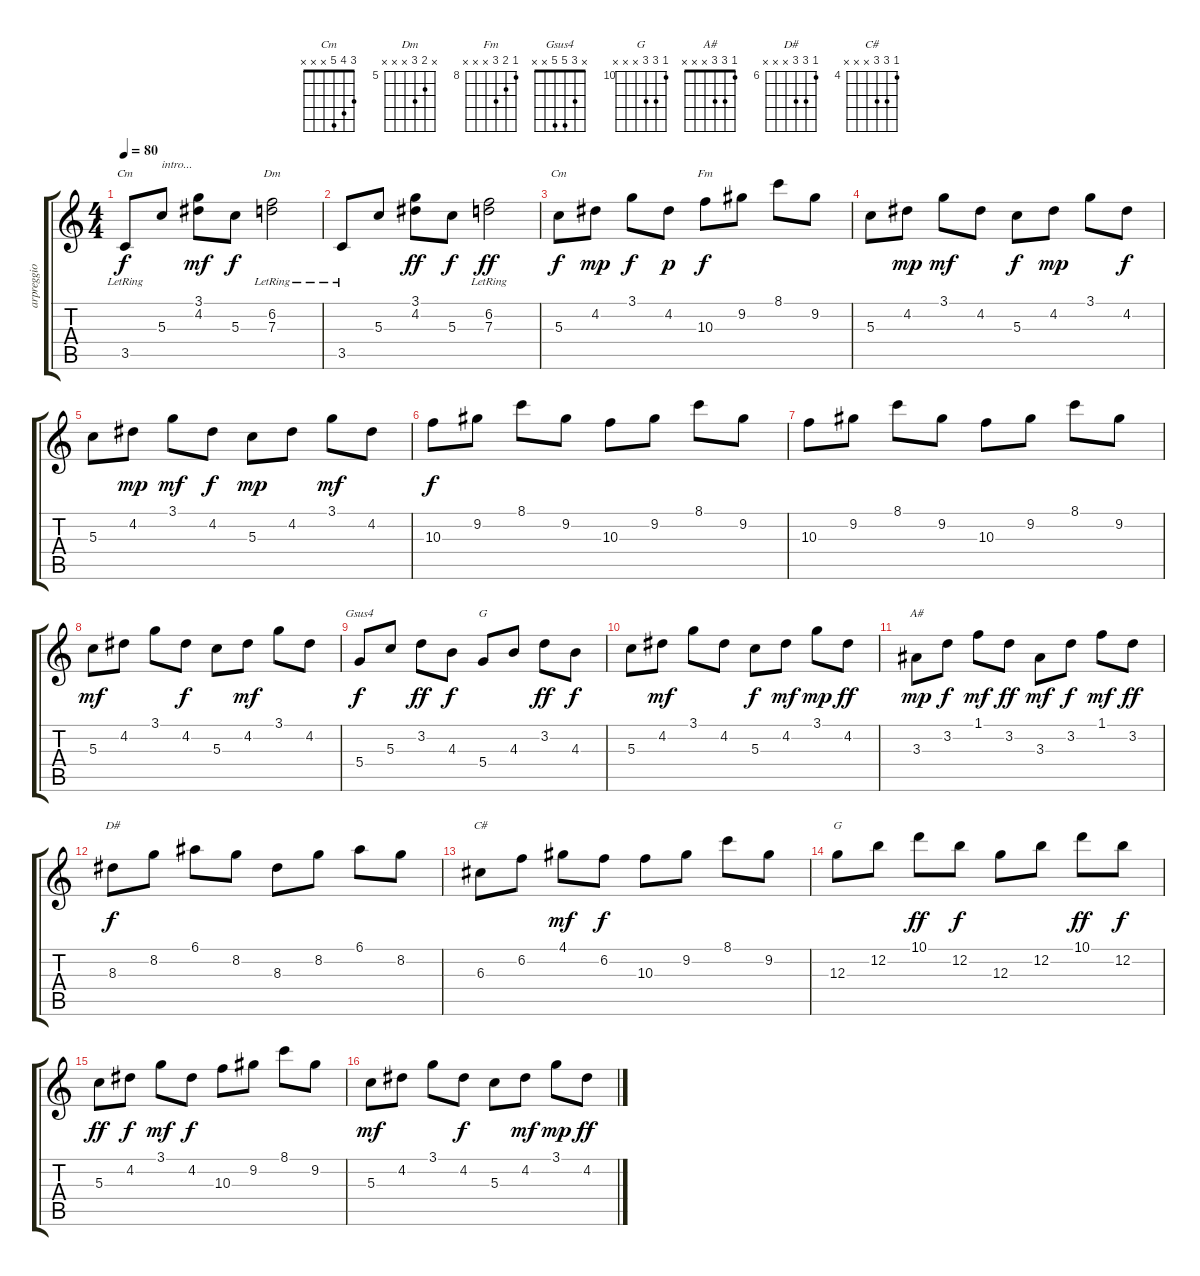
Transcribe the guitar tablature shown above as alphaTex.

\track ("arpreggio" "arpreggio") {instrument acousticguitarsteel}
\staff {score tabs}
\tuning (E4 B3 G3 D3 A2 E2) {hide}
\chord ("Cm" 3 4 5 x 3 x)
\chord ("Dm" x 6 7 x x x) {firstfret 5}
\chord ("Cm" 3 4 5 x x x)
\chord ("Fm" 8 9 10 x x x) {firstfret 8}
\chord ("Gsus4" x 3 5 5 x x)
\chord ("G" x 3 4 5 x x)
\chord ("A#" 1 3 3 x x x)
\chord ("D#" 6 8 8 x x x) {firstfret 6}
\chord ("C#" 4 6 6 x x x) {firstfret 4}
\chord ("G" 10 12 12 x x x) {firstfret 10}
\ts (4 4)
\tempo 80
\clef g2
\ks c
3.5{lr}.8{ch "Cm" dy f instrument acousticguitarsteel} 5.3.8{txt "intro..."} (3.1 4.2).8{dy mf} 5.3.8{dy f} (6.2 7.3{lr}).2{ch "Dm"} |
3.5{lr}.8 5.3.8 (3.1 4.2).8{dy ff} 5.3.8{dy f} (6.2 7.3{lr}).2{dy ff} |
5.3.8{ch "Cm" dy f} 4.2.8{dy mp} 3.1.8{dy f} 4.2.8{dy p} 10.3.8{ch "Fm" dy f} 9.2.8 8.1.8 9.2.8 |
5.3.8 4.2.8{dy mp} 3.1.8{dy mf} 4.2.8 5.3.8{dy f} 4.2.8{dy mp} 3.1.8 4.2.8{dy f} |
5.3.8 4.2.8{dy mp} 3.1.8{dy mf} 4.2.8{dy f} 5.3.8{dy mp} 4.2.8 3.1.8{dy mf} 4.2.8 |
10.3.8{dy f} 9.2.8 8.1.8 9.2.8 10.3.8 9.2.8 8.1.8 9.2.8 |
10.3.8 9.2.8 8.1.8 9.2.8 10.3.8 9.2.8 8.1.8 9.2.8 |
5.3.8{dy mf} 4.2.8 3.1.8 4.2.8{dy f} 5.3.8 4.2.8{dy mf} 3.1.8 4.2.8 |
5.4.8{ch "Gsus4" dy f} 5.3.8 3.2.8{dy ff} 4.3.8{dy f} 5.4.8{ch "G"} 4.3.8 3.2.8{dy ff} 4.3.8{dy f} |
5.3.8 4.2.8{dy mf} 3.1.8 4.2.8 5.3.8{dy f} 4.2.8{dy mf} 3.1.8{dy mp} 4.2.8{dy ff} |
3.3.8{ch "A#" dy mp} 3.2.8{dy f} 1.1.8{dy mf} 3.2.8{dy ff} 3.3.8{dy mf} 3.2.8{dy f} 1.1.8{dy mf} 3.2.8{dy ff} |
8.3.8{ch "D#" dy f} 8.2.8 6.1.8 8.2.8 8.3.8 8.2.8 6.1.8 8.2.8 |
6.3.8{ch "C#"} 6.2.8 4.1.8{dy mf} 6.2.8{dy f} 10.3.8 9.2.8 8.1.8 9.2.8 |
12.3.8{ch "G"} 12.2.8 10.1.8{dy ff} 12.2.8{dy f} 12.3.8 12.2.8 10.1.8{dy ff} 12.2.8{dy f} |
5.3.8{dy ff} 4.2.8{dy f} 3.1.8{dy mf} 4.2.8{dy f} 10.3.8 9.2.8 8.1.8 9.2.8 |
5.3.8{dy mf} 4.2.8 3.1.8 4.2.8{dy f} 5.3.8 4.2.8{dy mf} 3.1.8{dy mp} 4.2.8{dy ff}
